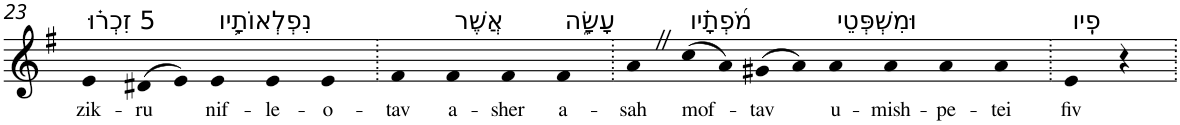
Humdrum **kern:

**kern	**text
*part1	*part1
*staff1	*staff1
*I"Piano	*
*I'Pno	*
!!LO:PB:g=z
*clefG2	*
*k[f#]	*
*G:	*
=23	=23
!LO:TX:a:t=5 זִכְר֗וּ	!
!	!LO:LY:b
4e	zik-
!	!LO:LY:b
(>8d#X	-ru
8e)	.
!LO:TX:a:t=נִפְלְאוֹתָ֥יו	!
!	!LO:LY:b
4e	nif-
!	!LO:LY:b
4e	-le-
!	!LO:LY:b
4e	-o-
=24.	=24.
!	!LO:LY:b
4f#	-tav
!LO:TX:a:t=אֲשֶׁר	!
!	!LO:LY:b
4f#	a-
!	!LO:LY:b
4f#	-sher
!LO:TX:a:t=עָשָׂ֑ה	!
!	!LO:LY:b
4f#	a-
=25.	=25.
!	!LO:LY:b
4aZ	-sah
!LO:TX:a:t=מֹ֝פְתָ֗יו	!
!	!LO:LY:b
(>8cc	mof-
8a)	.
!	!LO:LY:b
(>8g#X	-tav
8a)	.
!LO:TX:a:t=וּמִשְׁפְּטֵי	!
!	!LO:LY:b
4a	u-
!	!LO:LY:b
4a	-mish-
!	!LO:LY:b
4a	-pe-
!	!LO:LY:b
4a	-tei
=26.	=26.
!LO:TX:a:t=פִֽיו	!
!	!LO:LY:b
4e	fiv
4r	.
=.	=.
*-	*-
